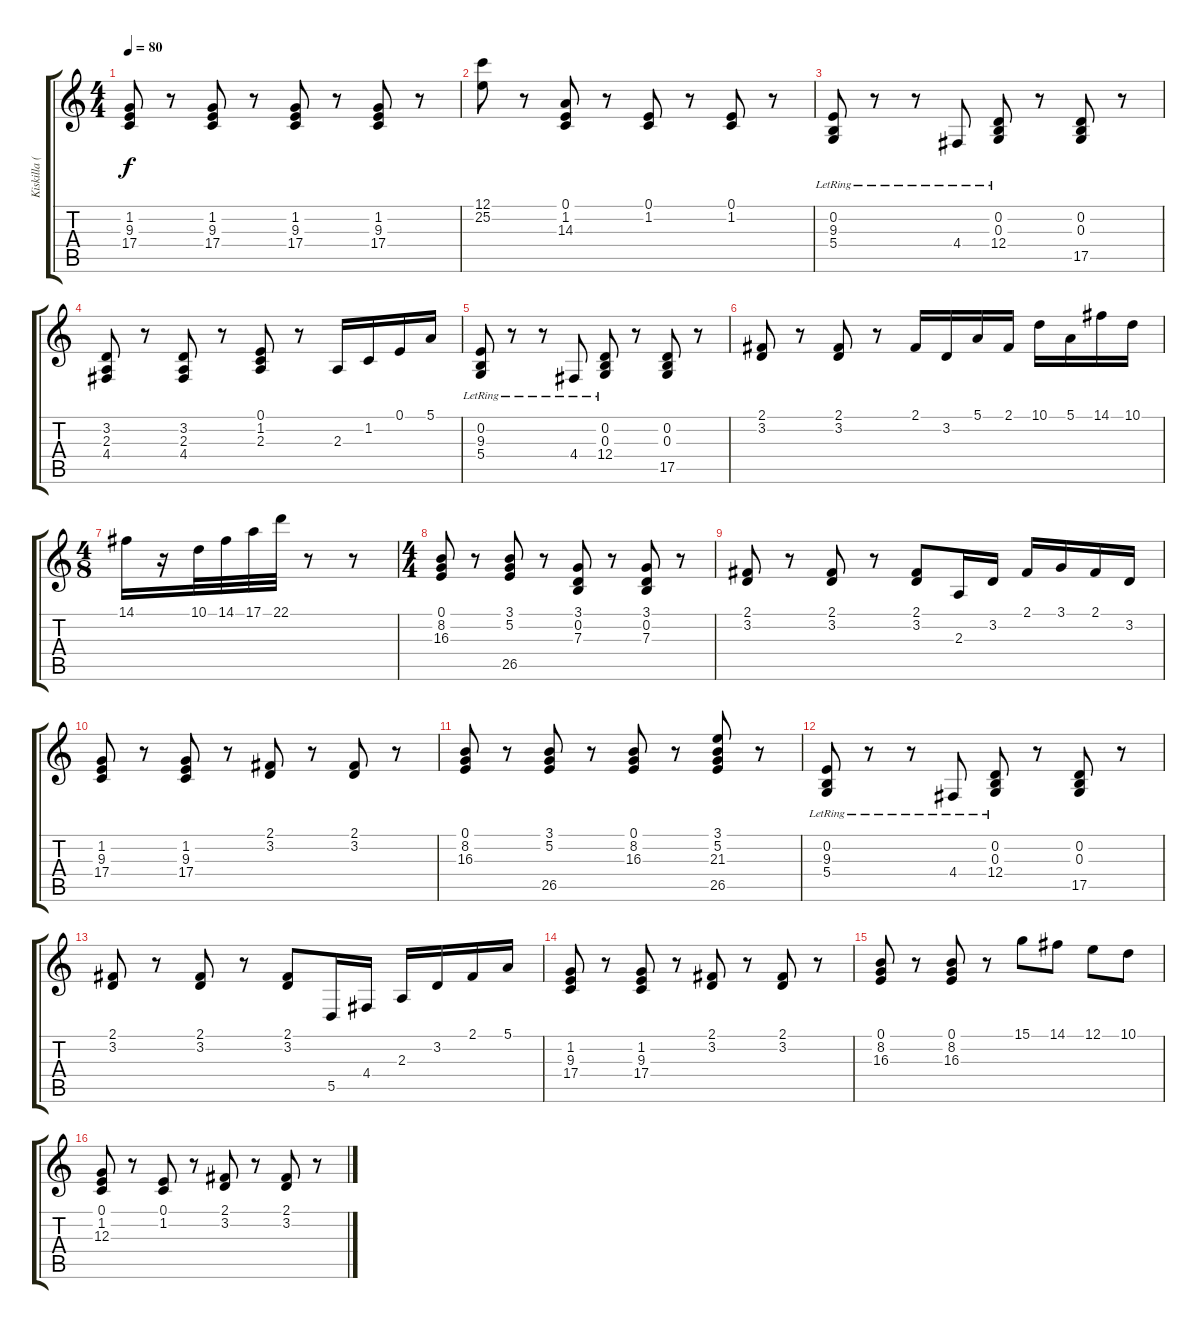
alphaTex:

\track ("Kiskilla (right hand)" "Kiskilla (") {instrument acousticgrandpiano}
\staff {score tabs}
\tuning (E4 B3 G3 D3 A2 E2) {hide}
\ts (4 4)
\tempo 80
\clef g2
\ks c
(1.2 9.3 17.4).8{dy f} r.8 (1.2 9.3 17.4).8 r.8 (1.2 9.3 17.4).8 r.8 (1.2 9.3 17.4).8 r.8 |
(12.1 25.2).8 r.8 (0.1 1.2 14.3).8 r.8 (0.1 1.2).8 r.8 (0.1 1.2).8 r.8 |
(0.2{lr} 9.3{lr} 5.4{lr}).8 r.8 r.8 4.4{lr}.8 (0.2 0.3{lr} 12.4).8 r.8 (0.2 0.3 17.5).8 r.8 |
(3.2 2.3 4.4).8 r.8 (3.2 2.3 4.4).8 r.8 (0.1 1.2 2.3).8 r.8 2.3.16 1.2.16 0.1.16 5.1.16 |
(0.2{lr} 9.3{lr} 5.4{lr}).8 r.8 r.8 4.4{lr}.8 (0.2 0.3{lr} 12.4).8 r.8 (0.2 0.3 17.5).8 r.8 |
(2.1 3.2).8 r.8 (2.1 3.2).8 r.8 2.1.16 3.2.16 5.1.16 2.1.16 10.1.16 5.1.16 14.1.16 10.1.16 |
\ts (4 8)
14.1.16 r.16 10.1.32 14.1.32 17.1.32 22.1.32 r.8 r.8 |
\ts (4 4)
(0.1 8.2 16.3).8 r.8 (3.1 5.2 26.5).8 r.8 (3.1 0.2 7.3).8 r.8 (3.1 0.2 7.3).8 r.8 |
(2.1 3.2).8 r.8 (2.1 3.2).8 r.8 (2.1 3.2).8 2.3.16 3.2.16 2.1.16 3.1.16 2.1.16 3.2.16 |
(1.2 9.3 17.4).8 r.8 (1.2 9.3 17.4).8 r.8 (2.1 3.2).8 r.8 (2.1 3.2).8 r.8 |
(0.1 8.2 16.3).8 r.8 (3.1 5.2 26.5).8 r.8 (0.1 8.2 16.3).8 r.8 (3.1 5.2 21.3 26.5).8 r.8 |
(0.2{lr} 9.3{lr} 5.4{lr}).8 r.8 r.8 4.4{lr}.8 (0.2 0.3{lr} 12.4).8 r.8 (0.2 0.3 17.5).8 r.8 |
(2.1 3.2).8 r.8 (2.1 3.2).8 r.8 (2.1 3.2).8 5.5.16 4.4.16 2.3.16 3.2.16 2.1.16 5.1.16 |
(1.2 9.3 17.4).8 r.8 (1.2 9.3 17.4).8 r.8 (2.1 3.2).8 r.8 (2.1 3.2).8 r.8 |
(0.1 8.2 16.3).8 r.8 (0.1 8.2 16.3).8 r.8 15.1.8 14.1.8 12.1.8 10.1.8 |
(0.1 1.2 12.3).8 r.8 (0.1 1.2).8 r.8 (2.1 3.2).8 r.8 (2.1 3.2).8 r.8
